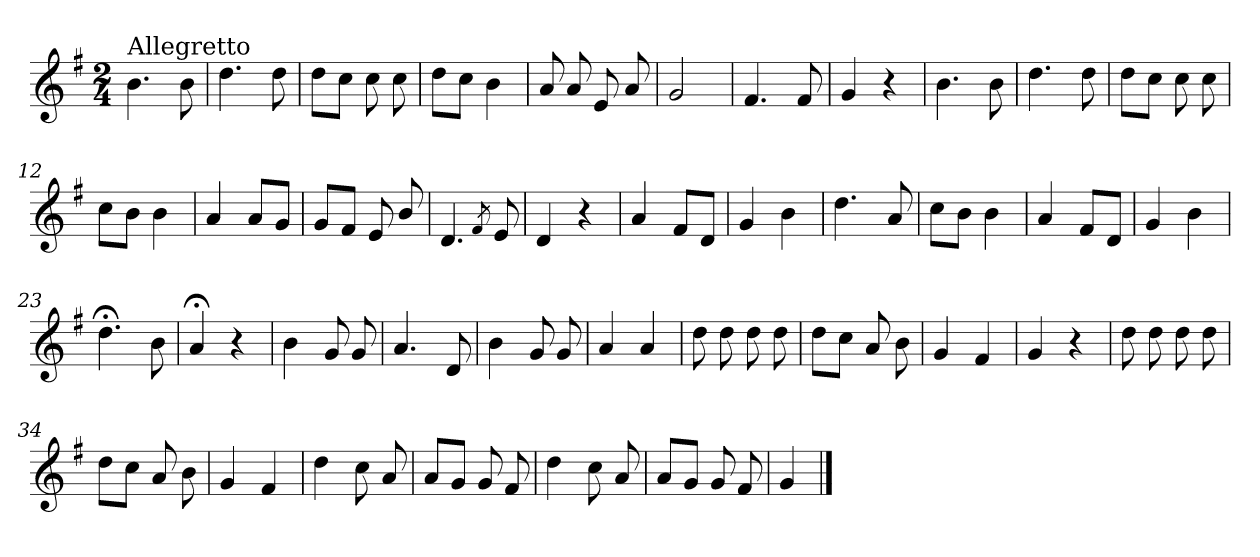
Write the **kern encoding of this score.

**kern
*part1
*staff1
*clefG2
*k[f#]
*G:
*M2/4
=1
!LO:TX:a:t=Allegretto
4.b\
8b\
=2
4.dd\
8dd\
=3
8dd\L
8cc\J
8cc\
8cc\
=4
8dd\L
8cc\J
4b\
=5
8a/
8a/
8e/
8a/
=6
2g/
=7
4.f#/
8f#/
=8
4g/
4r
=9
4.b\
8b\
!!LO:LB:g=z
=10
4.dd\
8dd\
=11
8dd\L
8cc\J
8cc\
8cc\
=12
8cc\L
8b\J
4b\
=13
4a/
8a/L
8g/J
=14
8g/L
8f#/J
8e/
8b/
=15
4.d/
8qf#/
8e/
=16
4d/
4r
=17
4a/
8f#/L
8d/J
=18
4g/
4b\
=19
4.dd\
8a/
!!LO:LB:g=z
=20
8cc\L
8b\J
4b\
=21
4a/
8f#/L
8d/J
=22
4g/
4b\
=23
4.dd;<\
8b\
=24
4a;</
4r
=25
4b\
8g/
8g/
=26
4.a/
8d/
=27
4b\
8g/
8g/
=28
4a/
4a/
=29
8dd\
8dd\
8dd\
8dd\
!!LO:LB:g=z
=30
8dd\L
8cc\J
8a/
8b\
=31
4g/
4f#/
=32
4g/
4r
=33
8dd\
8dd\
8dd\
8dd\
=34
8dd\L
8cc\J
8a/
8b\
=35
4g/
4f#/
=36
4dd\
8cc\
8a/
=37
8a/L
8g/J
8g/
8f#/
=38
4dd\
8cc\
8a/
!!LO:LB:g=z
=39
8a/L
8g/J
8g/
8f#/
=40
4g/
==
*-
